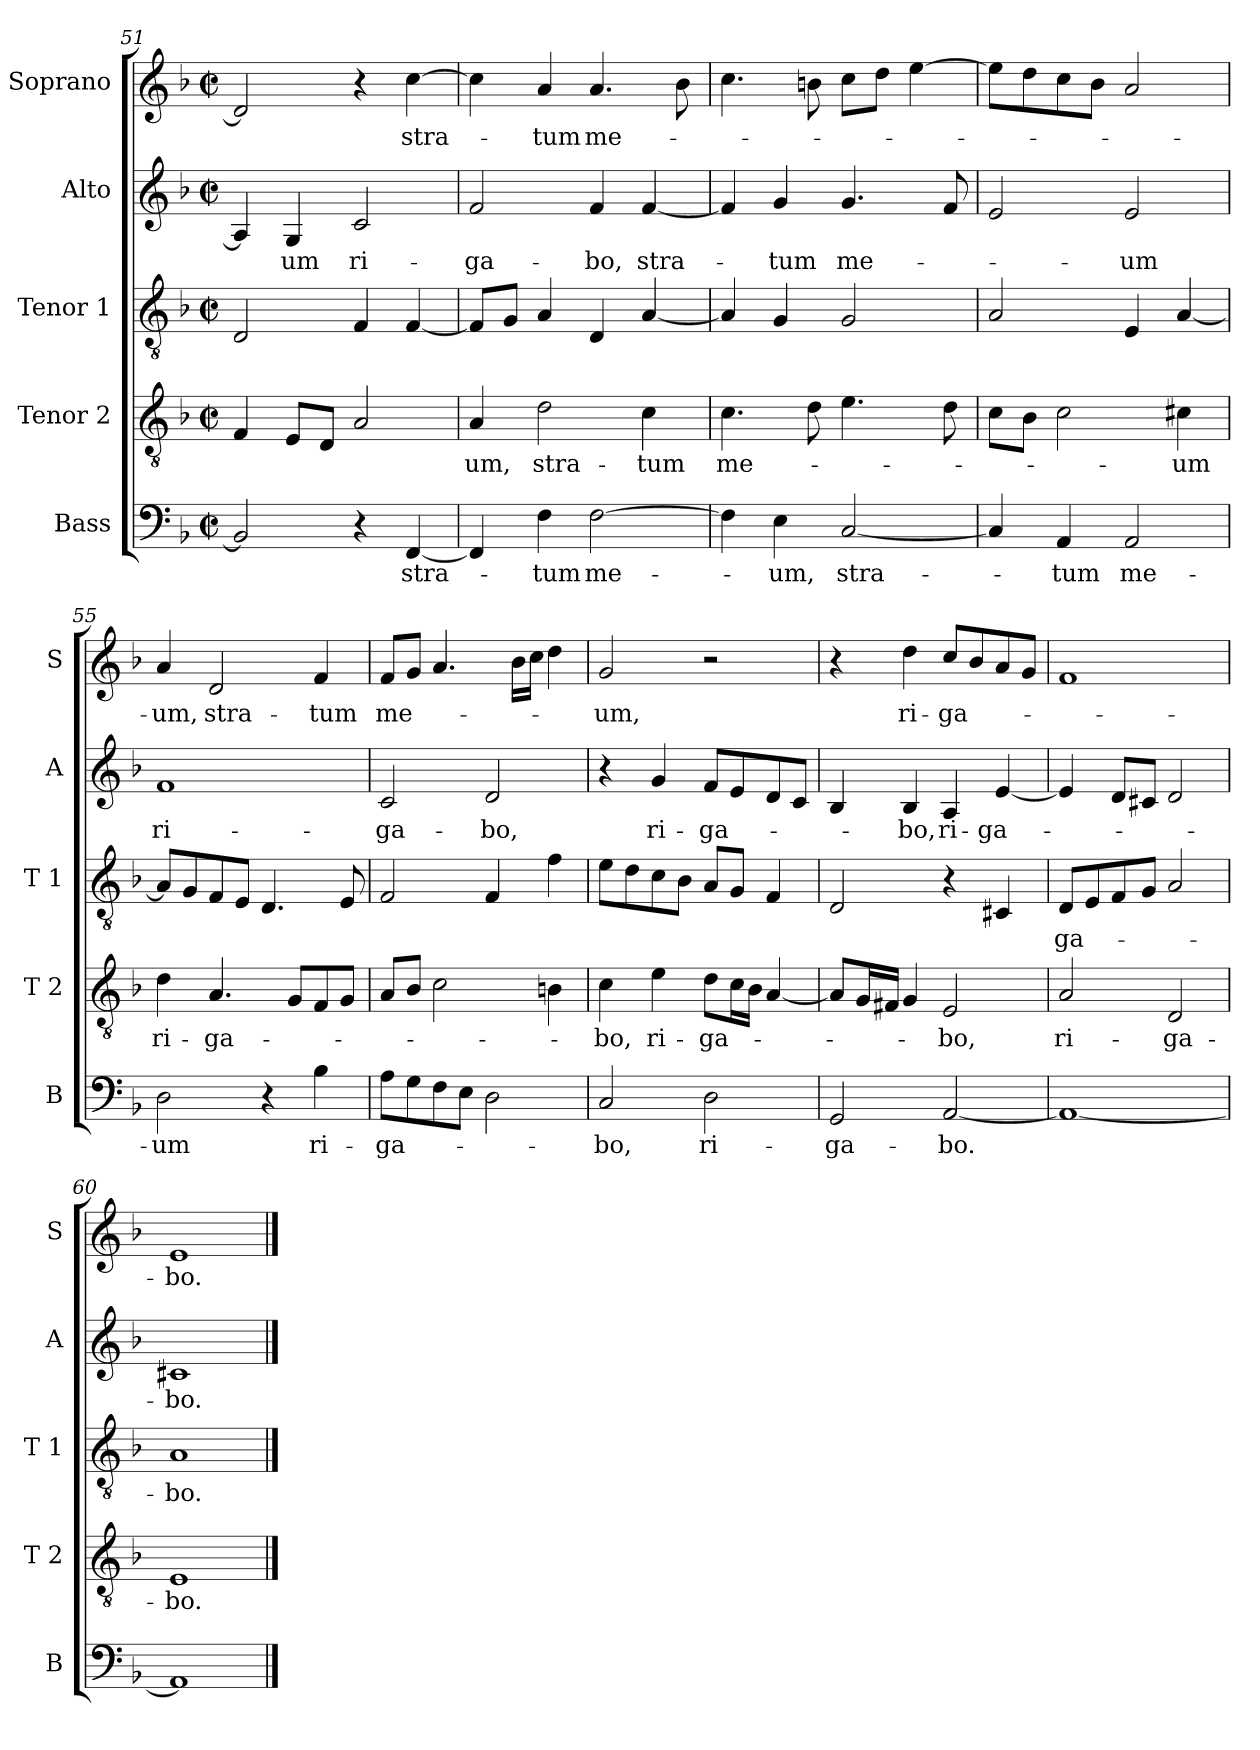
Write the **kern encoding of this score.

**kern	**text	**kern	**text	**kern	**text	**kern	**text	**kern	**text
*part5	*part5	*part4	*part4	*part3	*part3	*part2	*part2	*part1	*part1
*staff5	*staff5	*staff4	*staff4	*staff3	*staff3	*staff2	*staff2	*staff1	*staff1
*I"Bass	*	*I"Tenor 2	*	*I"Tenor 1	*	*I"Alto	*	*I"Soprano	*
*I'B	*	*I'T 2	*	*I'T 1	*	*I'A	*	*I'S	*
!!LO:PB:g=z
*clefF4	*	*clefGv2	*	*clefGv2	*	*clefG2	*	*clefG2	*
*k[b-]	*	*k[b-]	*	*k[b-]	*	*k[b-]	*	*k[b-]	*
*F:	*	*F:	*	*F:	*	*F:	*	*F:	*
*M2/2	*	*M2/2	*	*M2/2	*	*M2/2	*	*M2/2	*
*met(c|)	*	*met(c|)	*	*met(c|)	*	*met(c|)	*	*met(c|)	*
=51	=51	=51	=51	=51	=51	=51	=51	=51	=51
2BB-/]	.	4F/	.	2D/	.	4A/]	.	2d/]	.
.	.	8E/L	.	.	.	4G/	-um	.	.
.	.	8D/J	.	.	.	.	.	.	.
4r	.	2A/	.	4F/	.	2c/	ri-	4r	.
[4FF/	stra-	.	.	[4F/	.	.	.	[4cc\	stra-
=52	=52	=52	=52	=52	=52	=52	=52	=52	=52
4FF/]	.	4A/	-um,	8F/L]	.	2f/	-ga-	4cc\]	.
.	.	.	.	8G/J	.	.	.	.	.
4F\	-tum	2d\	stra-	4A/	.	.	.	4a/	-tum
[2F\	me-	.	.	4D/	.	4f/	-bo,	4.a/	me-
.	.	4c\	-tum	[4A/	.	[4f/	stra-	.	.
.	.	.	.	.	.	.	.	8b-\	.
=53	=53	=53	=53	=53	=53	=53	=53	=53	=53
4F\]	.	4.c\	me-	4A/]	.	4f/]	.	4.cc\	.
4E\	-um,	.	.	4G/	.	4g/	-tum	.	.
.	.	8d\	.	.	.	.	.	8bn\	.
[2C/	stra-	4.e\	.	2G/	.	4.g/	me-	8cc\L	.
.	.	.	.	.	.	.	.	8dd\J	.
.	.	.	.	.	.	.	.	[4ee\	.
.	.	8d\	.	.	.	8f/	.	.	.
=54	=54	=54	=54	=54	=54	=54	=54	=54	=54
4C/]	.	8c\L	.	2A/	.	2e/	.	8ee\L]	.
.	.	8B-\J	.	.	.	.	.	8dd\	.
4AA/	-tum	2c\	.	.	.	.	.	8cc\	.
.	.	.	.	.	.	.	.	8b-\J	.
2AA/	me-	.	.	4E/	.	2e/	-um	2a/	.
.	.	4c#X\	-um	[4A/	.	.	.	.	.
=55	=55	=55	=55	=55	=55	=55	=55	=55	=55
2D\	-um	4d\	ri-	8A/L]	.	1f	ri-	4a/	-um,
.	.	.	.	8G/	.	.	.	.	.
.	.	4.A/	-ga-	8F/	.	.	.	2d/	stra-
.	.	.	.	8E/J	.	.	.	.	.
4r	.	.	.	4.D/	.	.	.	.	.
.	.	8G/L	.	.	.	.	.	.	.
4B-\	ri-	8F/	.	.	.	.	.	4f/	-tum
.	.	8G/J	.	8E/	.	.	.	.	.
!!LO:LB:g=z
=56	=56	=56	=56	=56	=56	=56	=56	=56	=56
8A\L	-ga-	8A/L	.	2F/	.	2c/	-ga-	8f/L	me-
8G\	.	8B-/J	.	.	.	.	.	8g/J	.
8F\	.	2c\	.	.	.	.	.	4.a/	.
8E\J	.	.	.	.	.	.	.	.	.
2D\	.	.	.	4F/	.	2d/	-bo,	.	.
.	.	.	.	.	.	.	.	16b-\LL	.
.	.	.	.	.	.	.	.	16cc\JJ	.
.	.	4Bn\	.	4f\	.	.	.	4dd\	.
=57	=57	=57	=57	=57	=57	=57	=57	=57	=57
2C/	-bo,	4c\	-bo,	8e\L	.	4r	.	2g/	-um,
.	.	.	.	8d\	.	.	.	.	.
.	.	4e\	ri-	8c\	.	4g/	ri-	.	.
.	.	.	.	8B-\J	.	.	.	.	.
2D\	ri-	8d\L	-ga-	8A/L	.	8f/L	-ga-	2r	.
.	.	16c\L	.	8G/J	.	8e/	.	.	.
.	.	16B-\JJ	.	.	.	.	.	.	.
.	.	[4A/	.	4F/	.	8d/	.	.	.
.	.	.	.	.	.	8c/J	.	.	.
=58	=58	=58	=58	=58	=58	=58	=58	=58	=58
2GG/	-ga-	8A/L]	.	2D/	.	4B-/	.	4r	.
.	.	16G/L	.	.	.	.	.	.	.
.	.	16F#X/JJ	.	.	.	.	.	.	.
.	.	4G/	.	.	.	4B-/	-bo,	4dd\	ri-
[2AA/	-bo.	2E/	-bo,	4r	.	4A/	ri-	8cc/L	-ga-
.	.	.	.	.	.	.	.	8b-/	.
.	.	.	.	4C#X/	.	[4e/	-ga-	8a/	.
.	.	.	.	.	.	.	.	8g/J	.
=59	=59	=59	=59	=59	=59	=59	=59	=59	=59
1AA_	.	2A/	ri-	8D/L	ga-	4e/]	.	1f	.
.	.	.	.	8E/	.	.	.	.	.
.	.	.	.	8F/	.	8d/L	.	.	.
.	.	.	.	8G/J	.	8c#X/J	.	.	.
.	.	2D/	-ga-	2A/	.	2d/	.	.	.
=60	=60	=60	=60	=60	=60	=60	=60	=60	=60
1AA]	.	1E	-bo.	1A	-bo.	1c#X	-bo.	1e	-bo.
==	==	==	==	==	==	==	==	==	==
*-	*-	*-	*-	*-	*-	*-	*-	*-	*-
